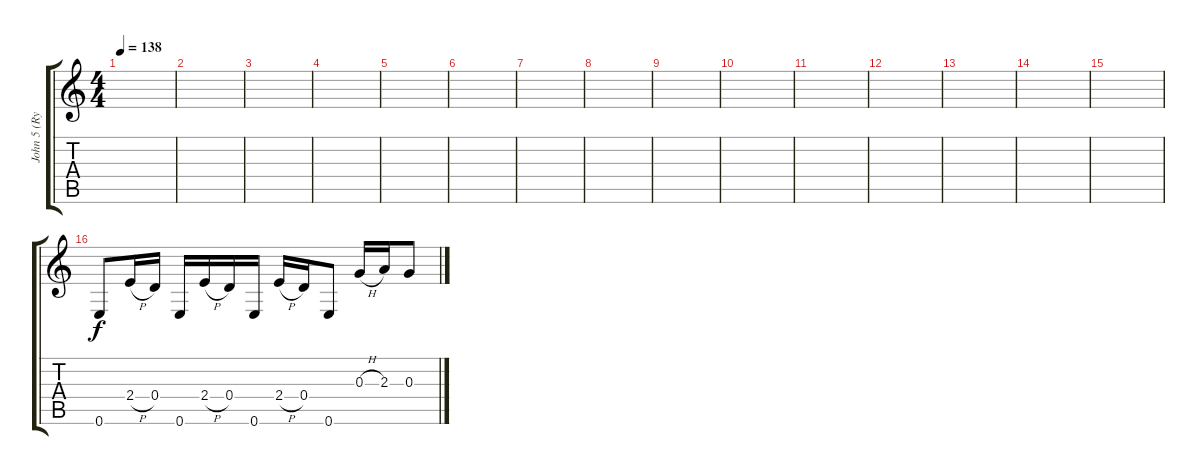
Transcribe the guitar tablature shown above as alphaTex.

\track ("John 5 (Rythmic)" "John 5 (Ry") {instrument distortionguitar}
\staff {score tabs}
\tuning (E4 B3 G3 D3 A2 E2) {hide}
\ts (4 4)
\tempo 138
\clef g2
\ks c
|
|
|
|
|
|
|
|
|
|
|
|
|
|
|
0.6.8{instrument distortionguitar} 2.4{h}.16 0.4.16 0.6.16 2.4{h}.16 0.4.16 0.6.16 2.4{h}.16 0.4.16 0.6.8 0.3{h}.16 2.3.16 0.3.8
